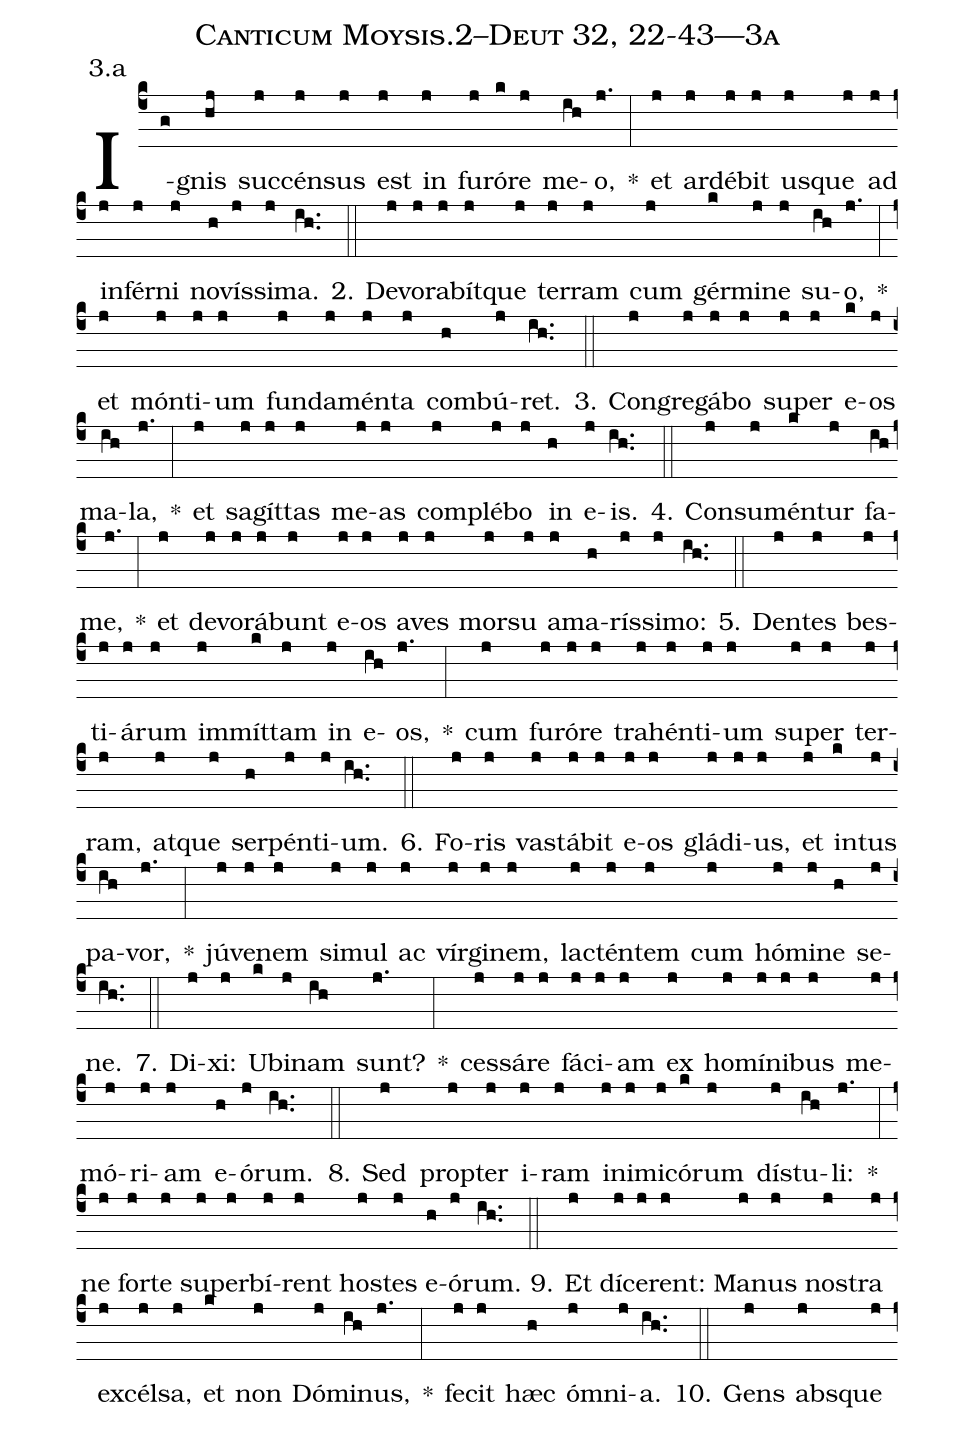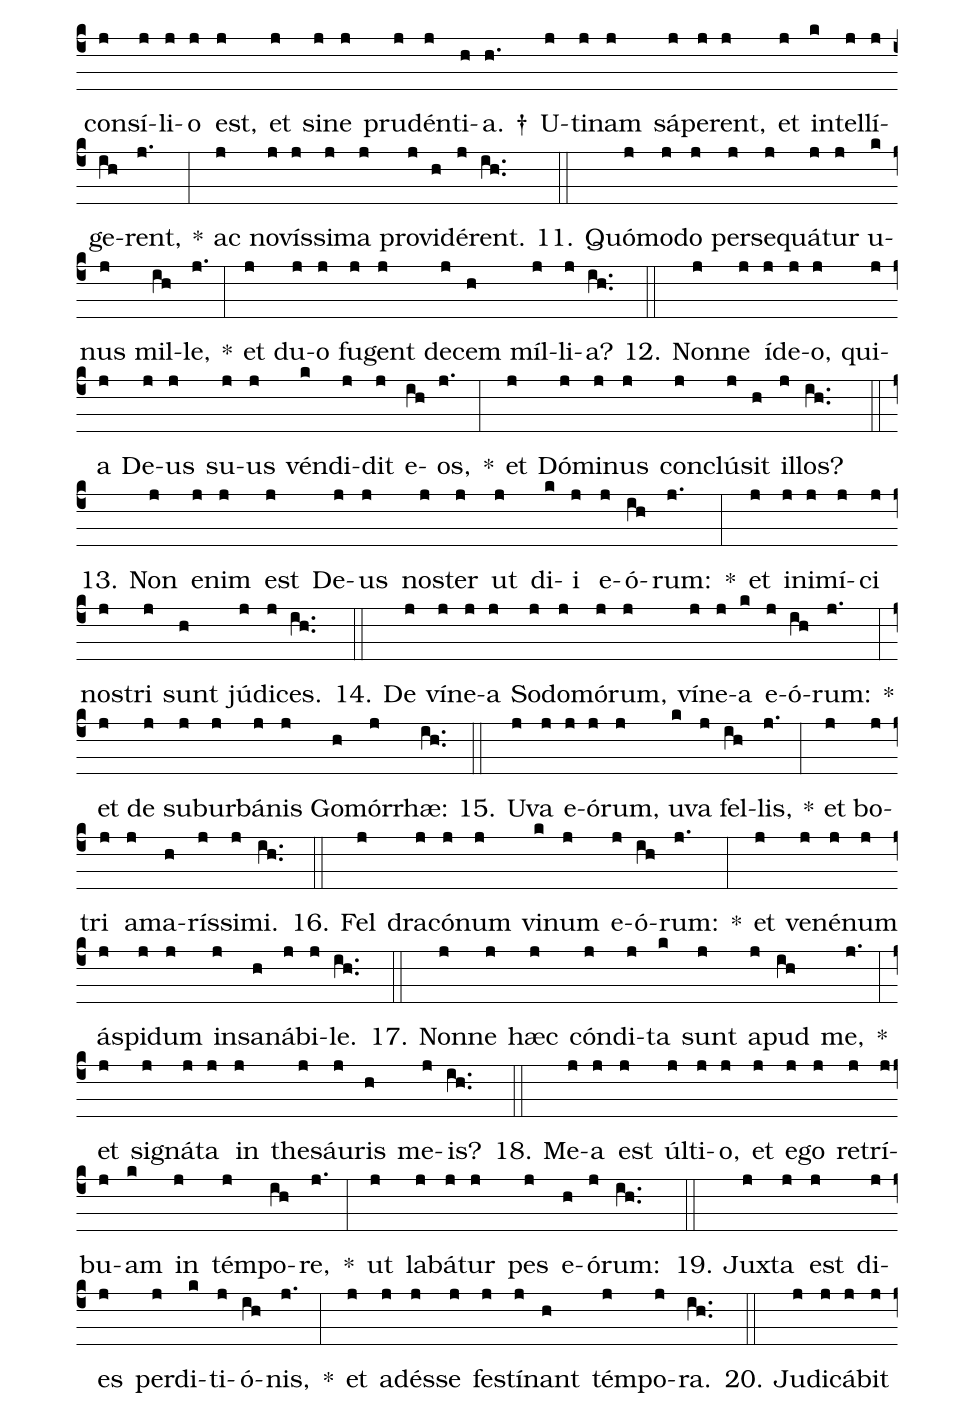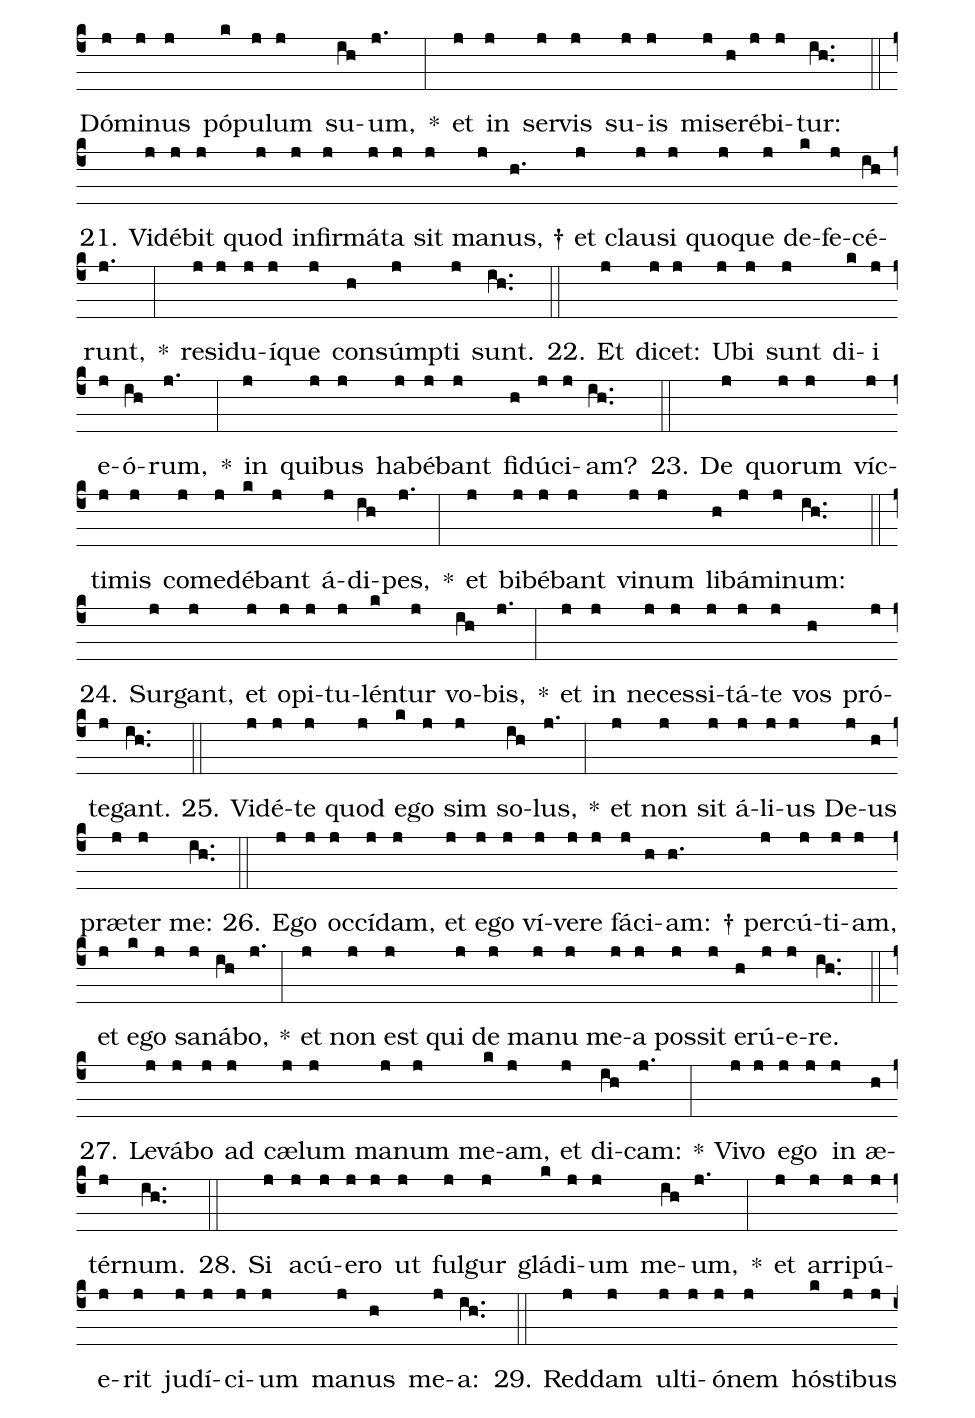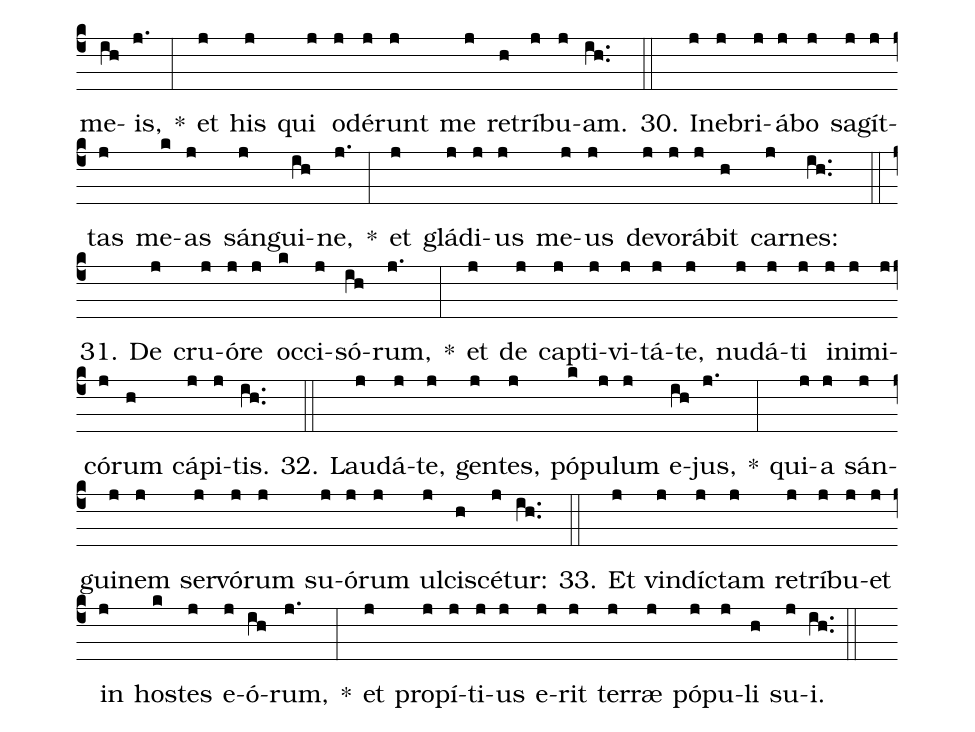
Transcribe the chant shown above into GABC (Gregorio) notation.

name: Canticum Moysis.2--Deut 32, 22-43---3a;
annotation: 3.a;
%%
(c4)I(g)gnis(hj) suc(j)cén(j)sus(j) est(j) in(j) fu(j)ró(k)re(j) me(ih)o,(j.) *(:) et(j) ar(j)dé(j)bit(j) us(j)que(j) ad(j) in(j)fér(j)ni(j) no(h)vís(j)si(j)ma.(ih..) (::)
2. De(j)vo(j)ra(j)bít(j)que(j) ter(j)ram(j) cum(j) gér(k)mi(j)ne(j) su(ih)o,(j.) *(:) et(j) món(j)ti(j)um(j) fun(j)da(j)mén(j)ta(j) com(h)bú(j)ret.(ih..) (::)
3. Con(j)gre(j)gá(j)bo(j) su(j)per(j) e(k)os(j) ma(ih)la,(j.) *(:) et(j) sa(j)gít(j)tas(j) me(j)as(j) com(j)plé(j)bo(j) in(h) e(j)is.(ih..) (::)
4. Con(j)su(j)mén(k)tur(j) fa(ih)me,(j.) *(:) et(j) de(j)vo(j)rá(j)bunt(j) e(j)os(j) a(j)ves(j) mor(j)su(j) a(j)ma(h)rís(j)si(j)mo:(ih..) (::)
5. Den(j)tes(j) bes(j)ti(j)á(j)rum(j) im(j)mít(k)tam(j) in(j) e(ih)os,(j.) *(:) cum(j) fu(j)ró(j)re(j) tra(j)hén(j)ti(j)um(j) su(j)per(j) ter(j)ram,(j) at(j)que(j) ser(h)pén(j)ti(j)um.(ih..) (::)
6. Fo(j)ris(j) vas(j)tá(j)bit(j) e(j)os(j) glá(j)di(j)us,(j) et(j) in(k)tus(j) pa(ih)vor,(j.) *(:) jú(j)ve(j)nem(j) si(j)mul(j) ac(j) vír(j)gi(j)nem,(j) lac(j)tén(j)tem(j) cum(j) hó(j)mi(j)ne(h) se(j)ne.(ih..) (::)
7. Di(j)xi:(j) U(k)bi(j)nam(ih) sunt?(j.) *(:) ces(j)sá(j)re(j) fá(j)ci(j)am(j) ex(j) ho(j)mí(j)ni(j)bus(j) me(j)mó(j)ri(j)am(j) e(h)ó(j)rum.(ih..) (::)
8. Sed(j) prop(j)ter(j) i(j)ram(j) in(j)i(j)mi(j)có(k)rum(j) dís(j)tu(ih)li:(j.) *(:) ne(j) for(j)te(j) su(j)per(j)bí(j)rent(j) hos(j)tes(j) e(h)ó(j)rum.(ih..) (::)
9. Et(j) dí(j)ce(j)rent:(j) Ma(j)nus(j) nos(j)tra(j) ex(j)cél(j)sa,(j) et(k) non(j) Dó(j)mi(ih)nus,(j.) *(:) fe(j)cit(j) hæc(h) óm(j)ni(j)a.(ih..) (::)
10. Gens(j) abs(j)que(j) con(j)sí(j)li(j)o(j) est,(j) et(j) si(j)ne(j) pru(j)dén(j)ti(h)a. †(h.) U(j)ti(j)nam(j) sá(j)pe(j)rent,(j) et(j) in(k)tel(j)lí(j)ge(ih)rent,(j.) *(:) ac(j) no(j)vís(j)si(j)ma(j) pro(j)vi(h)dé(j)rent.(ih..) (::)
11. Quó(j)mo(j)do(j) per(j)se(j)quá(j)tur(j) u(k)nus(j) mil(ih)le,(j.) *(:) et(j) du(j)o(j) fu(j)gent(j) de(j)cem(h) míl(j)li(j)a?(ih..) (::)
12. Non(j)ne(j) íd(j)e(j)o,(j) qui(j)a(j) De(j)us(j) su(j)us(j) vén(k)di(j)dit(j) e(ih)os,(j.) *(:) et(j) Dó(j)mi(j)nus(j) con(j)clú(j)sit(h) il(j)los?(ih..) (::)
13. Non(j) e(j)nim(j) est(j) De(j)us(j) nos(j)ter(j) ut(j) di(k)i(j) e(j)ó(ih)rum:(j.) *(:) et(j) in(j)i(j)mí(j)ci(j) nos(j)tri(j) sunt(h) jú(j)di(j)ces.(ih..) (::)
14. De(j) ví(j)ne(j)a(j) So(j)do(j)mó(j)rum,(j) ví(j)ne(j)a(k) e(j)ó(ih)rum:(j.) *(:) et(j) de(j) sub(j)ur(j)bá(j)nis(j) Go(h)mór(j)rhæ:(ih..) (::)
15. U(j)va(j) e(j)ó(j)rum,(j) u(k)va(j) fel(ih)lis,(j.) *(:) et(j) bo(j)tri(j) a(j)ma(h)rís(j)si(j)mi.(ih..) (::)
16. Fel(j) dra(j)có(j)num(j) vi(k)num(j) e(j)ó(ih)rum:(j.) *(:) et(j) ve(j)né(j)num(j) ás(j)pi(j)dum(j) in(j)sa(h)ná(j)bi(j)le.(ih..) (::)
17. Non(j)ne(j) hæc(j) cón(j)di(j)ta(k) sunt(j) a(j)pud(ih) me,(j.) *(:) et(j) si(j)gná(j)ta(j) in(j) the(j)sáu(j)ris(h) me(j)is?(ih..) (::)
18. Me(j)a(j) est(j) úl(j)ti(j)o,(j) et(j) e(j)go(j) re(j)trí(j)bu(j)am(k) in(j) tém(j)po(ih)re,(j.) *(:) ut(j) la(j)bá(j)tur(j) pes(j) e(h)ó(j)rum:(ih..) (::)
19. Jux(j)ta(j) est(j) di(j)es(j) per(j)di(k)ti(j)ó(ih)nis,(j.) *(:) et(j) ad(j)és(j)se(j) fes(j)tí(j)nant(h) tém(j)po(j)ra.(ih..) (::)
20. Ju(j)di(j)cá(j)bit(j) Dó(j)mi(j)nus(j) pó(k)pu(j)lum(j) su(ih)um,(j.) *(:) et(j) in(j) ser(j)vis(j) su(j)is(j) mi(j)se(h)ré(j)bi(j)tur:(ih..) (::)
21. Vi(j)dé(j)bit(j) quod(j) in(j)fir(j)má(j)ta(j) sit(j) ma(j)nus, †(h.) et(j) clau(j)si(j) quo(j)que(j) de(k)fe(j)cé(ih)runt,(j.) *(:) re(j)si(j)du(j)í(j)que(j) con(h)súmp(j)ti(j) sunt.(ih..) (::)
22. Et(j) di(j)cet:(j) U(j)bi(j) sunt(j) di(k)i(j) e(j)ó(ih)rum,(j.) *(:) in(j) qui(j)bus(j) ha(j)bé(j)bant(j) fi(h)dú(j)ci(j)am?(ih..) (::)
23. De(j) quo(j)rum(j) víc(j)ti(j)mis(j) com(j)e(j)dé(k)bant(j) á(j)di(ih)pes,(j.) *(:) et(j) bi(j)bé(j)bant(j) vi(j)num(j) li(h)bá(j)mi(j)num:(ih..) (::)
24. Sur(j)gant,(j) et(j) o(j)pi(j)tu(j)lén(k)tur(j) vo(ih)bis,(j.) *(:) et(j) in(j) ne(j)ces(j)si(j)tá(j)te(j) vos(h) pró(j)te(j)gant.(ih..) (::)
25. Vi(j)dé(j)te(j) quod(j) e(k)go(j) sim(j) so(ih)lus,(j.) *(:) et(j) non(j) sit(j) á(j)li(j)us(j) De(j)us(h) præ(j)ter(j) me:(ih..) (::)
26. E(j)go(j) oc(j)cí(j)dam,(j) et(j) e(j)go(j) ví(j)ve(j)re(j) fá(j)ci(h)am: †(h.) per(j)cú(j)ti(j)am,(j) et(j) e(k)go(j) sa(j)ná(ih)bo,(j.) *(:) et(j) non(j) est(j) qui(j) de(j) ma(j)nu(j) me(j)a(j) pos(j)sit(j) e(h)rú(j)e(j)re.(ih..) (::)
27. Le(j)vá(j)bo(j) ad(j) cæ(j)lum(j) ma(j)num(j) me(k)am,(j) et(j) di(ih)cam:(j.) *(:) Vi(j)vo(j) e(j)go(j) in(j) æ(h)tér(j)num.(ih..) (::)
28. Si(j) a(j)cú(j)e(j)ro(j) ut(j) ful(j)gur(j) glá(k)di(j)um(j) me(ih)um,(j.) *(:) et(j) ar(j)ri(j)pú(j)e(j)rit(j) ju(j)dí(j)ci(j)um(j) ma(j)nus(h) me(j)a:(ih..) (::)
29. Red(j)dam(j) ul(j)ti(j)ó(j)nem(j) hós(k)ti(j)bus(j) me(ih)is,(j.) *(:) et(j) his(j) qui(j) o(j)dé(j)runt(j) me(j) re(h)trí(j)bu(j)am.(ih..) (::)
30. In(j)e(j)bri(j)á(j)bo(j) sa(j)gít(j)tas(j) me(k)as(j) sán(j)gui(ih)ne,(j.) *(:) et(j) glá(j)di(j)us(j) me(j)us(j) de(j)vo(j)rá(j)bit(h) car(j)nes:(ih..) (::)
31. De(j) cru(j)ó(j)re(j) oc(k)ci(j)só(ih)rum,(j.) *(:) et(j) de(j) cap(j)ti(j)vi(j)tá(j)te,(j) nu(j)dá(j)ti(j) in(j)i(j)mi(j)có(j)rum(h) cá(j)pi(j)tis.(ih..) (::)
32. Lau(j)dá(j)te,(j) gen(j)tes,(j) pó(k)pu(j)lum(j) e(ih)jus,(j.) *(:) qui(j)a(j) sán(j)gui(j)nem(j) ser(j)vó(j)rum(j) su(j)ó(j)rum(j) ul(j)ci(h)scé(j)tur:(ih..) (::)
33. Et(j) vin(j)díc(j)tam(j) re(j)trí(j)bu(j)et(j) in(j) hos(k)tes(j) e(j)ó(ih)rum,(j.) *(:) et(j) pro(j)pí(j)ti(j)us(j) e(j)rit(j) ter(j)ræ(j) pó(j)pu(j)li(h) su(j)i.(ih..) (::)
